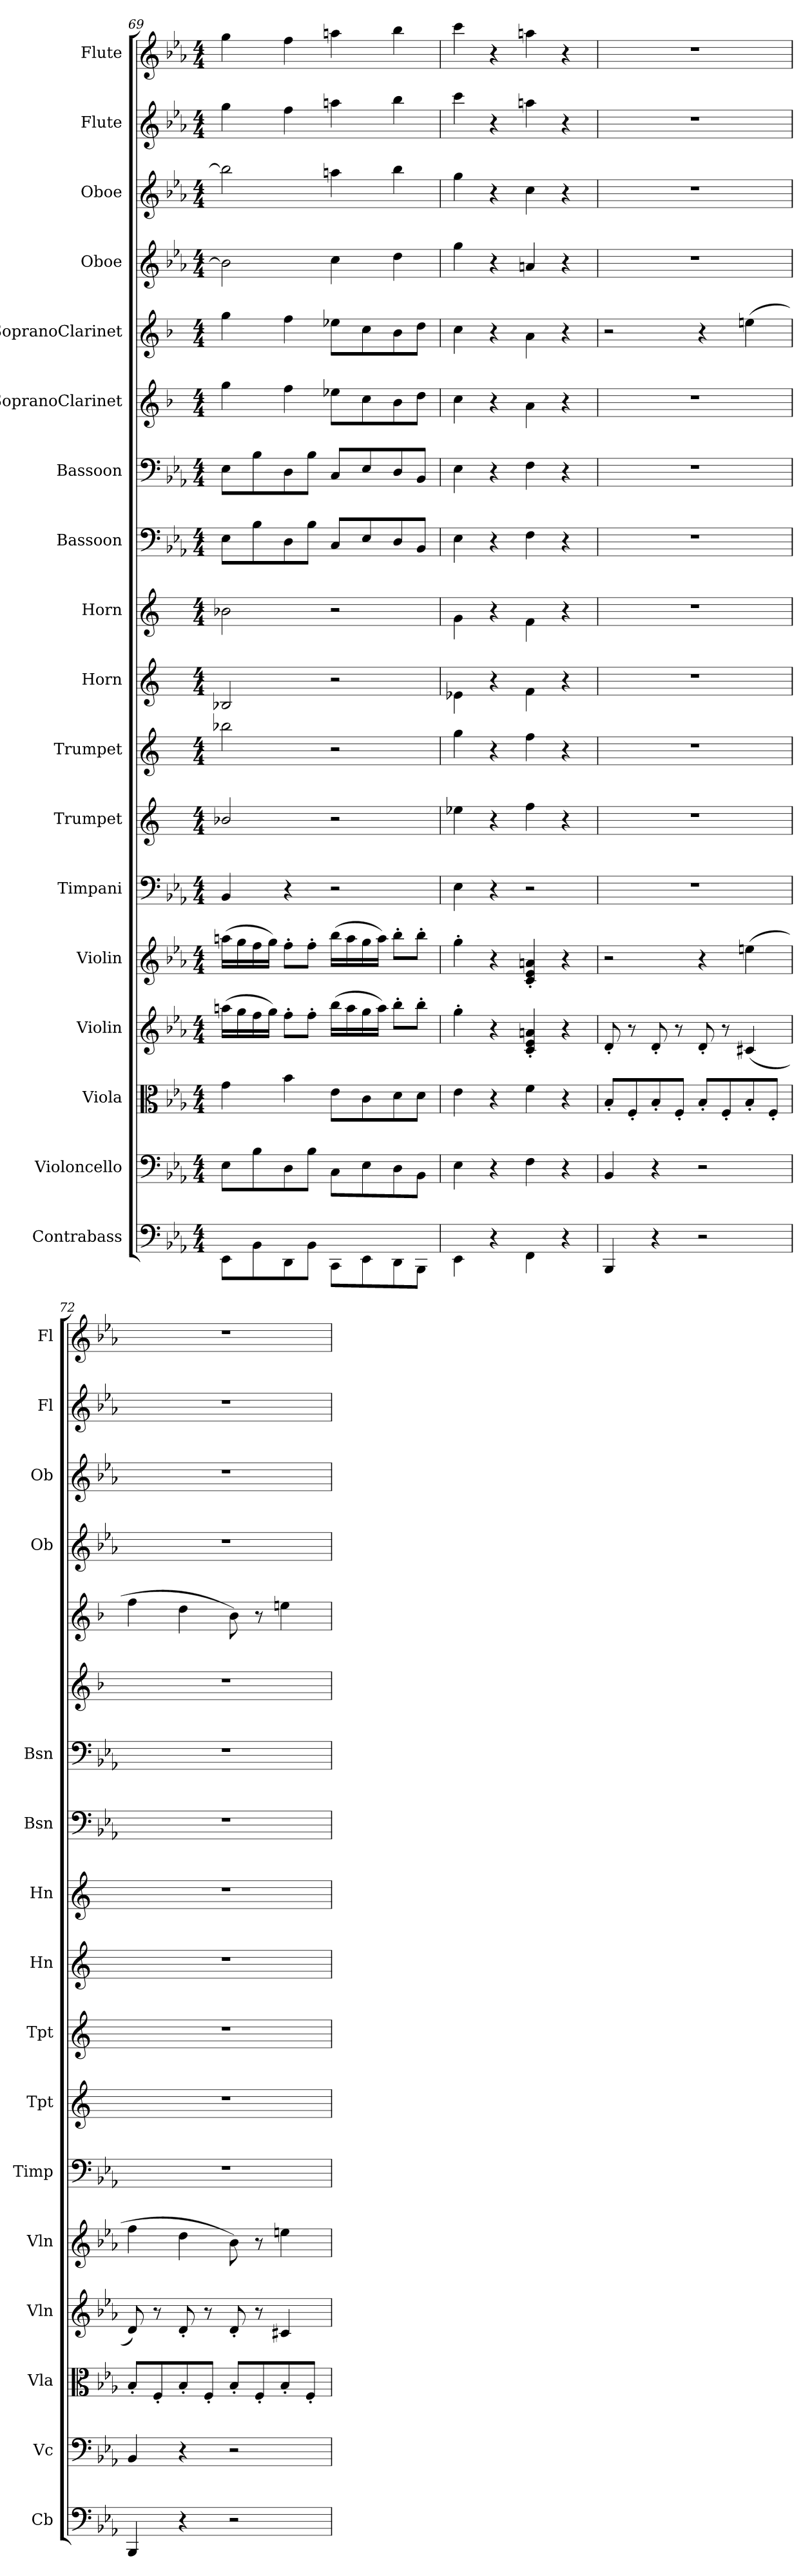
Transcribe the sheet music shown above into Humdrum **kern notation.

**kern	**kern	**kern	**kern	**kern	**kern	**kern	**kern	**kern	**kern	**kern	**kern	**kern	**kern	**kern	**kern	**kern	**kern
*part18	*part17	*part16	*part15	*part14	*part13	*part12	*part11	*part10	*part9	*part8	*part7	*part6	*part5	*part4	*part3	*part2	*part1
*staff18	*staff17	*staff16	*staff15	*staff14	*staff13	*staff12	*staff11	*staff10	*staff9	*staff8	*staff7	*staff6	*staff5	*staff4	*staff3	*staff2	*staff1
*I"Contrabass	*I"Violoncello	*I"Viola	*I"Violin	*I"Violin	*I"Timpani	*I"Trumpet	*I"Trumpet	*I"Horn	*I"Horn	*I"Bassoon	*I"Bassoon	*I"SopranoClarinet	*I"SopranoClarinet	*I"Oboe	*I"Oboe	*I"Flute	*I"Flute
*I'Cb	*I'Vc	*I'Vla	*I'Vln	*I'Vln	*I'Timp	*I'Tpt	*I'Tpt	*I'Hn	*I'Hn	*I'Bsn	*I'Bsn	*	*	*I'Ob	*I'Ob	*I'Fl	*I'Fl
*clefF4	*clefF4	*clefC3	*clefG2	*clefG2	*clefF4	*clefG2	*clefG2	*clefG2	*clefG2	*clefF4	*clefF4	*clefG2	*clefG2	*clefG2	*clefG2	*clefG2	*clefG2
*k[b-e-a-]	*k[b-e-a-]	*k[b-e-a-]	*k[b-e-a-]	*k[b-e-a-]	*k[b-e-a-]	*k[]	*k[]	*k[]	*k[]	*k[b-e-a-]	*k[b-e-a-]	*k[b-]	*k[b-]	*k[b-e-a-]	*k[b-e-a-]	*k[b-e-a-]	*k[b-e-a-]
*M4/4	*M4/4	*M4/4	*M4/4	*M4/4	*M4/4	*M4/4	*M4/4	*M4/4	*M4/4	*M4/4	*M4/4	*M4/4	*M4/4	*M4/4	*M4/4	*M4/4	*M4/4
=69	=69	=69	=69	=69	=69	=69	=69	=69	=69	=69	=69	=69	=69	=69	=69	=69	=69
8EE-\L	8E-\L	4g\	(16aan\LL	(16aan\LL	4BB-/	2b-X/	2bb-X\	2B-X/	2b-X\	8E-\L	8E-\L	4gg\	4gg\	2b-\]	2bb-\]	4gg\	4gg\
.	.	.	16gg\	16gg\	.	.	.	.	.	.	.	.	.	.	.	.	.
8BB-\	8B-\	.	16ff\	16ff\	.	.	.	.	.	8B-\	8B-\	.	.	.	.	.	.
.	.	.	16gg\JJ)	16gg\JJ)	.	.	.	.	.	.	.	.	.	.	.	.	.
8DD\	8D\	4b-\	8ff'\L	8ff'\L	4r	.	.	.	.	8D\	8D\	4ff\	4ff\	.	.	4ff\	4ff\
8BB-\J	8B-\J	.	8ff'\J	8ff'\J	.	.	.	.	.	8B-\J	8B-\J	.	.	.	.	.	.
8CC\L	8C\L	8e-\L	(16bb-\LL	(16bb-\LL	2r	2r	2r	2r	2r	8C/L	8C/L	8ee-X\L	8ee-X\L	4cc\	4aan\	4aan\	4aan\
.	.	.	16aa\	16aa\	.	.	.	.	.	.	.	.	.	.	.	.	.
8EE-\	8E-\	8c\	16gg\	16gg\	.	.	.	.	.	8E-/	8E-/	8cc\	8cc\	.	.	.	.
.	.	.	16aa\JJ)	16aa\JJ)	.	.	.	.	.	.	.	.	.	.	.	.	.
8DD\	8D\	8d\	8bb-'\L	8bb-'\L	.	.	.	.	.	8D/	8D/	8b-\	8b-\	4dd\	4bb-\	4bb-\	4bb-\
8BBB-\J	8BB-\J	8d\J	8bb-'\J	8bb-'\J	.	.	.	.	.	8BB-/J	8BB-/J	8dd\J	8dd\J	.	.	.	.
=70	=70	=70	=70	=70	=70	=70	=70	=70	=70	=70	=70	=70	=70	=70	=70	=70	=70
4EE-\	4E-\	4e-\	4gg'\	4gg'\	4E-\	4ee-X\	4gg\	4e-X\	4g\	4E-\	4E-\	4cc\	4cc\	4gg\	4gg\	4ccc\	4ccc\
4r	4r	4r	4r	4r	4r	4r	4r	4r	4r	4r	4r	4r	4r	4r	4r	4r	4r
4FF\	4F\	4f\	4c'/ 4e-'/ 4an'/	4c'/ 4e-'/ 4an'/	2r	4ff\	4ff\	4f\	4f\	4F\	4F\	4a\	4a\	4an/	4cc\	4aan\	4aan\
4r	4r	4r	4r	4r	.	4r	4r	4r	4r	4r	4r	4r	4r	4r	4r	4r	4r
=71	=71	=71	=71	=71	=71	=71	=71	=71	=71	=71	=71	=71	=71	=71	=71	=71	=71
4BBB-"/	4BB-"/	8B-'/L	8d'/	2r	1r	1r	1r	1r	1r	1r	1r	1r	2r	1r	1r	1r	1r
.	.	8F'/	8r	.	.	.	.	.	.	.	.	.	.	.	.	.	.
4r	4r	8B-'/	8d'/	.	.	.	.	.	.	.	.	.	.	.	.	.	.
.	.	8F'/J	8r	.	.	.	.	.	.	.	.	.	.	.	.	.	.
2r	2r	8B-'/L	8d'/	4r	.	.	.	.	.	.	.	.	4r	.	.	.	.
.	.	8F'/	8r	.	.	.	.	.	.	.	.	.	.	.	.	.	.
.	.	8B-'/	(4c#X/	(4een\	.	.	.	.	.	.	.	.	(4een\	.	.	.	.
.	.	8F'/J	.	.	.	.	.	.	.	.	.	.	.	.	.	.	.
=72	=72	=72	=72	=72	=72	=72	=72	=72	=72	=72	=72	=72	=72	=72	=72	=72	=72
4BBB-"/	4BB-"/	8B-'/L	8d/)	4ff\	1r	1r	1r	1r	1r	1r	1r	1r	4ff\	1r	1r	1r	1r
.	.	8F'/	8r	.	.	.	.	.	.	.	.	.	.	.	.	.	.
4r	4r	8B-'/	8d'/	4dd\	.	.	.	.	.	.	.	.	4dd\	.	.	.	.
.	.	8F'/J	8r	.	.	.	.	.	.	.	.	.	.	.	.	.	.
2r	2r	8B-'/L	8d'/	8b-\)	.	.	.	.	.	.	.	.	8b-\)	.	.	.	.
.	.	8F'/	8r	8r	.	.	.	.	.	.	.	.	8r	.	.	.	.
.	.	8B-'/	4c#X/	4een\	.	.	.	.	.	.	.	.	4een\	.	.	.	.
.	.	8F'/J	.	.	.	.	.	.	.	.	.	.	.	.	.	.	.
=	=	=	=	=	=	=	=	=	=	=	=	=	=	=	=	=	=
*-	*-	*-	*-	*-	*-	*-	*-	*-	*-	*-	*-	*-	*-	*-	*-	*-	*-
